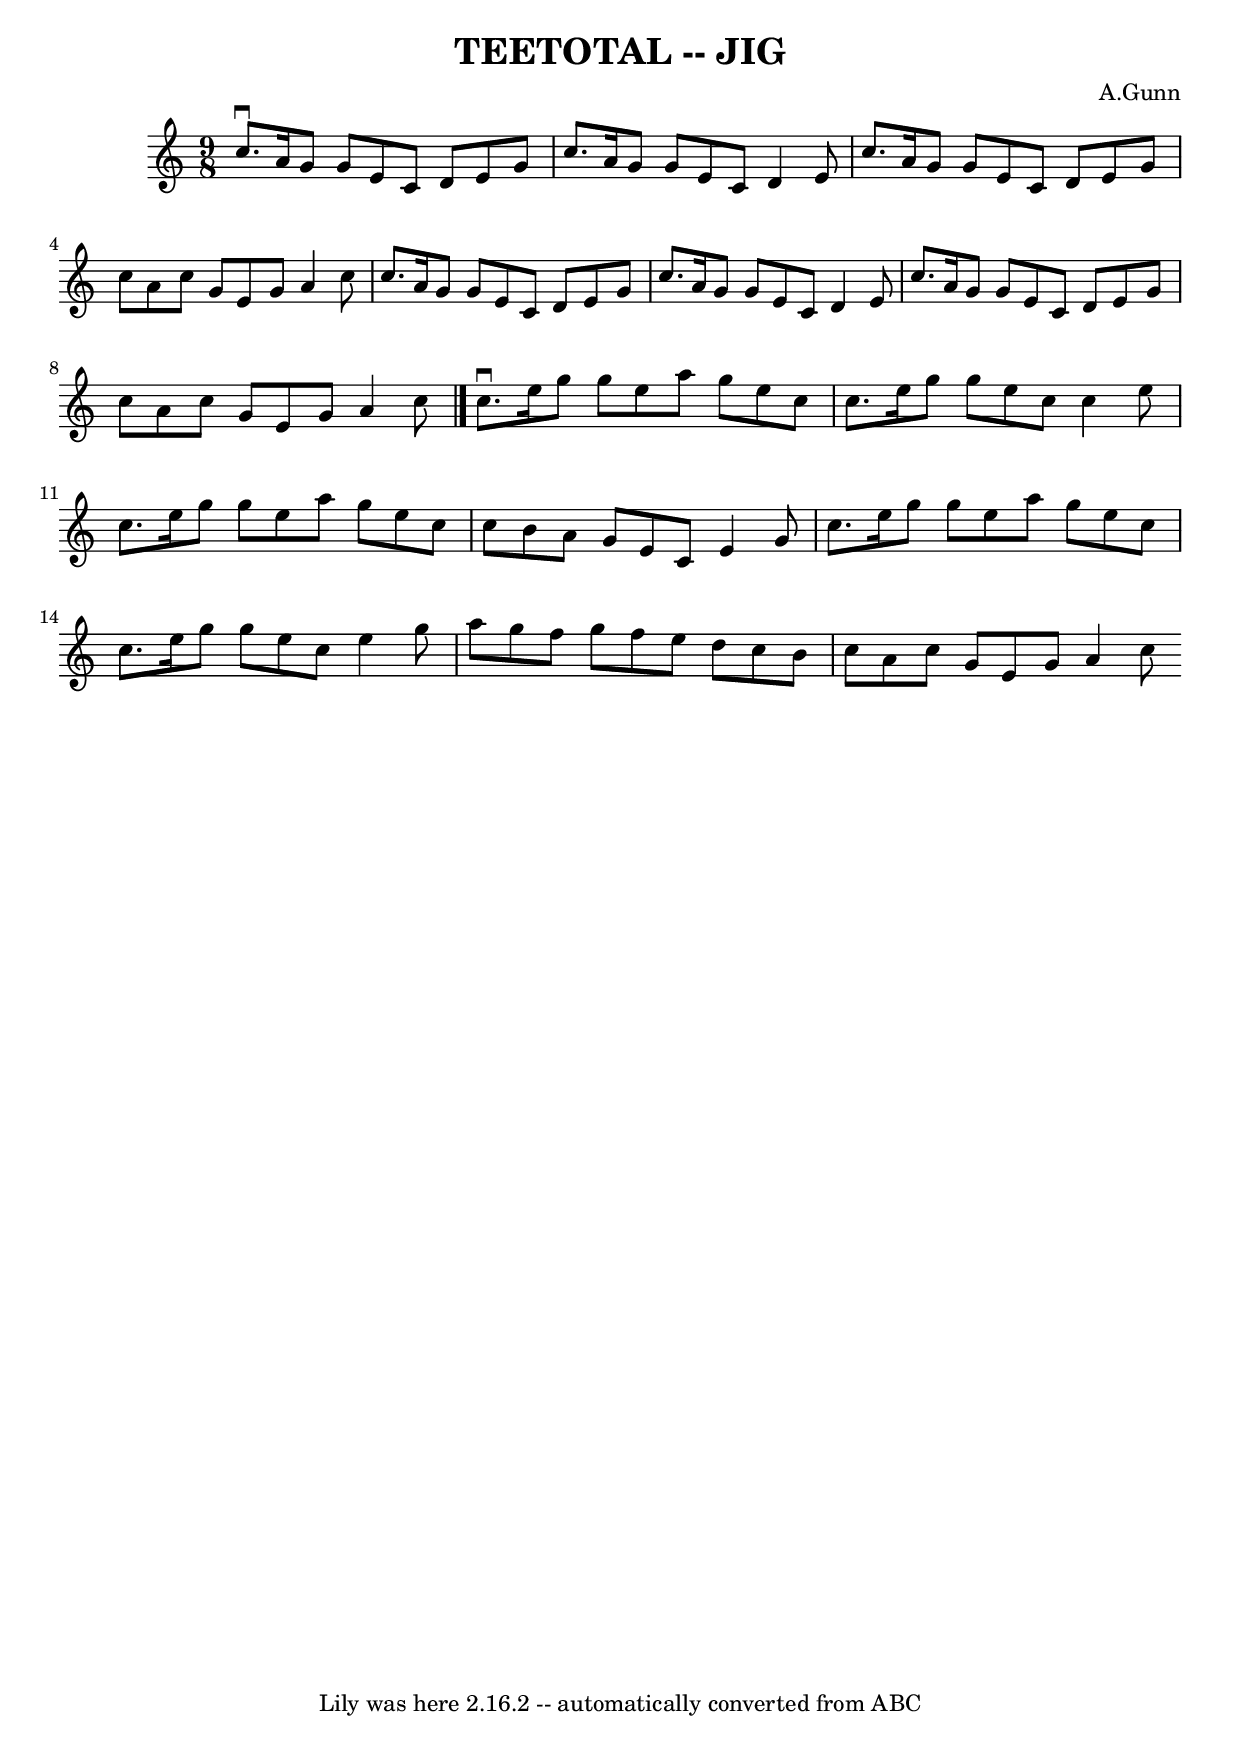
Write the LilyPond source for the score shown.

\version "2.16.2"
\include "Mammoth.ily"
\header {
  %% book = "Ryan's Mammoth Collection of Fiddle Tunes"
 composer = "A.Gunn"
 crossRefNumber = "1"
 footnotes = ""
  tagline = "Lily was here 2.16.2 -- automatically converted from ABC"
  title = "TEETOTAL -- JIG"

}
voicedefault =  {


  \time 9/8 
  \key a \minor
 c''8.^\downbow a'16 g'8 g'8 e'8 c'8 d'8 e'8 g'8     |
 c''8. a'16 g'8 g'8 e'8 c'8 d'4 e'8     |
 c''8. a'16 g'8 g'8 e'8 c'8 d'8 e'8 g'8     |
 c''8 a'8 c''8 g'8 e'8 g'8 a'4 c''8         |
 c''8. a'16 g'8 g'8 e'8 c'8 d'8 e'8 g'8     |
 c''8. a'16 g'8 g'8 e'8 c'8 d'4 e'8     |
 c''8. a'16 g'8 g'8 e'8 c'8 d'8 e'8 g'8     |
 c''8 a'8 c''8 g'8 e'8 g'8 a'4 c''8    \bar "|." 
 c''8.^\downbow e''16 g''8 g''8 e''8 a''8 g''8 e''8 c''8     |
 c''8. e''16 g''8 g''8 e''8 c''8 c''4 e''8     |
 c''8. e''16 g''8 g''8 e''8 a''8 g''8 e''8 c''8     |
 c''8 b'8 a'8 g'8 e'8 c'8 e'4 g'8         |
 c''8. e''16 g''8 g''8 e''8 a''8 g''8 e''8 c''8     |
 c''8. e''16 g''8 g''8 e''8 c''8 e''4 g''8     |
 a''8 g''8 f''8 g''8 f''8 e''8 d''8 c''8 b'8     |
 c''8 a'8 c''8 g'8 e'8 g'8 a'4 c''8    \bar " |."   

}

\score{
  <<

    \context Staff="default"
    {
      \voicedefault 
      
    }

  >>
  \layout {
    
  }
  \midi {
  }

}
